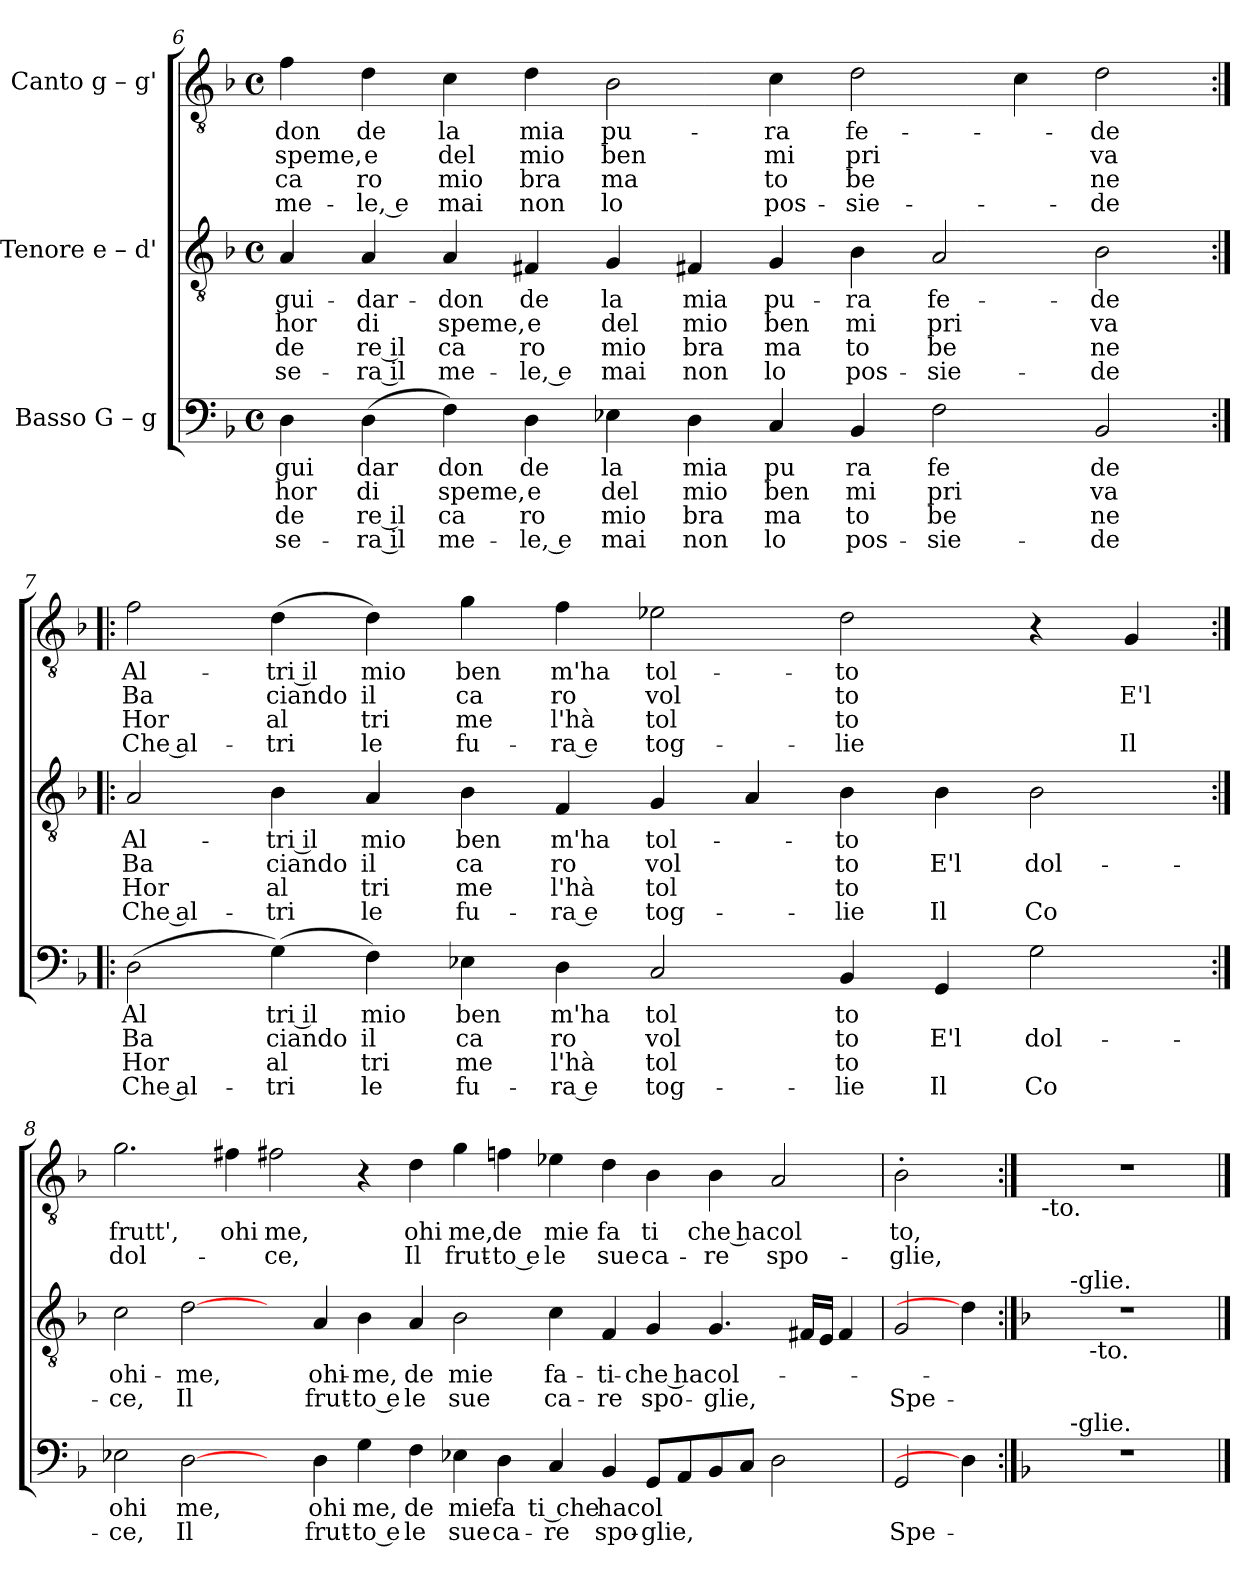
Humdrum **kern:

**kern	**text	**text	**text	**text	**kern	**text	**text	**text	**text	**kern	**text	**text	**text	**text
*part3	*part3	*part3	*part3	*part3	*part2	*part2	*part2	*part2	*part2	*part1	*part1	*part1	*part1	*part1
*staff3	*staff3	*staff3	*staff3	*staff3	*staff2	*staff2	*staff2	*staff2	*staff2	*staff1	*staff1	*staff1	*staff1	*staff1
*I"Basso G – g	*	*	*	*	*I"Tenore e – d'	*	*	*	*	*I"Canto g – g'	*	*	*	*
!!LO:LB:g=z
*clefF4	*	*	*	*	*clefGv2	*	*	*	*	*clefGv2	*	*	*	*
*k[b-]	*	*	*	*	*k[b-]	*	*	*	*	*k[b-]	*	*	*	*
*F:	*	*	*	*	*F:	*	*	*	*	*F:	*	*	*	*
*M4/4	*	*	*	*	*M4/4	*	*	*	*	*M4/4	*	*	*	*
*met(c)	*	*	*	*	*met(c)	*	*	*	*	*met(c)	*	*	*	*
=6	=6	=6	=6	=6	=6	=6	=6	=6	=6	=6	=6	=6	=6	=6
!	!LO:LY:b	!LO:LY:b	!LO:LY:b	!LO:LY:b	!	!LO:LY:b	!LO:LY:b	!LO:LY:b	!LO:LY:b	!	!LO:LY:b	!LO:LY:b	!LO:LY:b	!LO:LY:b
4D\	gui	hor	de	-se-	4A/	gui-	hor	de	-se-	4f\	-don	speme,	ca	me-
!	!LO:LY:b	!LO:LY:b	!LO:LY:b	!LO:LY:b	!	!LO:LY:b	!LO:LY:b	!LO:LY:b	!LO:LY:b	!	!LO:LY:b	!LO:LY:b	!LO:LY:b	!LO:LY:b
(>4D\	dar	di	re il	-ra il	4A/	-dar-	di	re il	-ra il	4d\	de	e	ro	-le, e
!	!LO:LY:b	!LO:LY:b	!LO:LY:b	!LO:LY:b	!	!LO:LY:b	!LO:LY:b	!LO:LY:b	!LO:LY:b	!	!LO:LY:b	!LO:LY:b	!LO:LY:b	!LO:LY:b
4F\)	don	speme,	ca	me-	4A/	-don	speme,	ca	me-	4c\	la	del	mio	mai
!	!LO:LY:b	!LO:LY:b	!LO:LY:b	!LO:LY:b	!	!LO:LY:b	!LO:LY:b	!LO:LY:b	!LO:LY:b	!	!LO:LY:b	!LO:LY:b	!LO:LY:b	!LO:LY:b
4D\	de	e	ro	-le, e	4F#X/	de	e	ro	-le, e	4d\	mia	mio	bra	non
!	!LO:LY:b	!LO:LY:b	!LO:LY:b	!LO:LY:b	!	!LO:LY:b	!LO:LY:b	!LO:LY:b	!LO:LY:b	!	!LO:LY:b	!LO:LY:b	!LO:LY:b	!LO:LY:b
4E-X\	la	del	mio	mai	4G/	la	del	mio	mai	2B-\	pu-	ben	ma	lo
!	!LO:LY:b	!LO:LY:b	!LO:LY:b	!LO:LY:b	!	!LO:LY:b	!LO:LY:b	!LO:LY:b	!LO:LY:b	!	!	!	!	!
4D\	mia	mio	bra	non	4F#X/	mia	mio	bra	non	.	.	.	.	.
!	!LO:LY:b	!LO:LY:b	!LO:LY:b	!LO:LY:b	!	!LO:LY:b	!LO:LY:b	!LO:LY:b	!LO:LY:b	!	!LO:LY:b	!LO:LY:b	!LO:LY:b	!LO:LY:b
4C/	pu	ben	ma	lo	4G/	pu-	ben	ma	lo	4c\	-ra	mi	to	pos-
!	!LO:LY:b	!LO:LY:b	!LO:LY:b	!LO:LY:b	!	!LO:LY:b	!LO:LY:b	!LO:LY:b	!LO:LY:b	!	!LO:LY:b	!LO:LY:b	!LO:LY:b	!LO:LY:b
4BB-/	ra	mi	to	pos-	4B-\	-ra	mi	to	pos-	2d\	fe-	pri	be	-sie-
!	!LO:LY:b	!LO:LY:b	!LO:LY:b	!LO:LY:b	!	!LO:LY:b	!LO:LY:b	!LO:LY:b	!LO:LY:b	!	!	!	!	!
2F\	fe	pri	be	-sie-	2A/	fe-	pri	be	-sie-	.	.	.	.	.
.	.	.	.	.	.	.	.	.	.	4c\	.	.	.	.
!	!LO:LY:b	!LO:LY:b	!LO:LY:b	!LO:LY:b	!	!LO:LY:b	!LO:LY:b	!LO:LY:b	!LO:LY:b	!	!LO:LY:b	!LO:LY:b	!LO:LY:b	!LO:LY:b
2BB-/	de	va	ne	-de	2B-\	-de	va	ne	-de	2d\	-de	va	ne	-de
=7:|!|:	=7:|!|:	=7:|!|:	=7:|!|:	=7:|!|:	=7:|!|:	=7:|!|:	=7:|!|:	=7:|!|:	=7:|!|:	=7:|!|:	=7:|!|:	=7:|!|:	=7:|!|:	=7:|!|:
!	!LO:LY:b	!LO:LY:b	!LO:LY:b	!LO:LY:b	!	!LO:LY:b	!LO:LY:b	!LO:LY:b	!LO:LY:b	!	!LO:LY:b	!LO:LY:b	!LO:LY:b	!LO:LY:b
(>2D\	Al	Ba	Hor	Che al-	2A/	Al-	Ba	Hor	Che al-	2f\	Al-	Ba	Hor	Che al-
!	!LO:LY:b:rj	!LO:LY:b:rj	!LO:LY:b:rj	!LO:LY:b:rj	!	!LO:LY:b:rj	!LO:LY:b:rj	!LO:LY:b:rj	!LO:LY:b:rj	!	!LO:LY:b:rj	!LO:LY:b:rj	!LO:LY:b:rj	!LO:LY:b:rj
(<4G\)	tri il	ciando	al	-tri	4B-\	-tri il	ciando	al	-tri	(<4d\	-tri il	ciando	al	-tri
!	!LO:LY:b	!LO:LY:b	!LO:LY:b	!LO:LY:b	!	!LO:LY:b	!LO:LY:b	!LO:LY:b	!LO:LY:b	!	!LO:LY:b	!LO:LY:b	!LO:LY:b	!LO:LY:b
4F\)	mio	il	tri	le	4A/	mio	il	tri	le	4d\)	mio	il	tri	le
!	!LO:LY:b	!LO:LY:b	!LO:LY:b	!LO:LY:b	!	!LO:LY:b	!LO:LY:b	!LO:LY:b	!LO:LY:b	!	!LO:LY:b	!LO:LY:b	!LO:LY:b	!LO:LY:b
4E-X\	ben	ca	me	fu-	4B-\	ben	ca	me	fu-	4g\	ben	ca	me	fu-
!	!LO:LY:b	!LO:LY:b	!LO:LY:b	!LO:LY:b	!	!LO:LY:b	!LO:LY:b	!LO:LY:b	!LO:LY:b	!	!LO:LY:b	!LO:LY:b	!LO:LY:b	!LO:LY:b
4D\	m'ha	ro	l'hà	-ra e	4F/	m'ha	ro	l'hà	-ra e	4f\	m'ha	ro	l'hà	-ra e
!	!LO:LY:b	!LO:LY:b	!LO:LY:b	!LO:LY:b	!	!LO:LY:b	!LO:LY:b	!LO:LY:b	!LO:LY:b	!	!LO:LY:b	!LO:LY:b	!LO:LY:b	!LO:LY:b
2C/	tol	vol	tol	tog-	4G/	tol-	vol	tol	tog-	2e-X\	tol-	vol	tol	tog-
.	.	.	.	.	4A/	.	.	.	.	.	.	.	.	.
!	!LO:LY:b	!LO:LY:b	!LO:LY:b	!LO:LY:b	!	!LO:LY:b	!LO:LY:b	!LO:LY:b	!LO:LY:b	!	!LO:LY:b	!LO:LY:b	!LO:LY:b	!LO:LY:b
4BB-/	to	to	to	-lie	4B-\	-to	to	to	-lie	2d\	-to	to	to	-lie
!	!	!LO:LY:b	!	!LO:LY:b	!	!	!LO:LY:b	!	!LO:LY:b	!	!	!	!	!
4GG/	.	E'l	.	Il	4B-\	.	E'l	.	Il	.	.	.	.	.
!	!	!LO:LY:b	!	!LO:LY:b	!	!	!LO:LY:b	!	!LO:LY:b	!	!	!	!	!
2G\	.	dol-	.	Co	2B-\	.	dol-	.	Co	4r	.	.	.	.
!	!	!	!	!	!	!	!	!	!	!	!	!LO:LY:b	!	!LO:LY:b
.	.	.	.	.	.	.	.	.	.	4G/	.	E'l	.	Il
!!LO:LB:g=z
=8:|!	=8:|!	=8:|!	=8:|!	=8:|!	=8:|!	=8:|!	=8:|!	=8:|!	=8:|!	=8:|!	=8:|!	=8:|!	=8:|!	=8:|!
!	!LO:LY:b	!LO:LY:b	!	!	!	!LO:LY:b	!LO:LY:b	!	!	!	!LO:LY:b	!LO:LY:b	!	!
2E-X\	ohi	-ce,	.	.	2c\	ohi-	-ce,	.	.	2.g\	frutt',	dol-	.	.
!	!LO:LY:b	!LO:LY:b	!	!	!	!LO:LY:b	!LO:LY:b	!	!	!	!	!	!	!
[2D\	me,	Il	.	.	[2d\	-me,	Il	.	.	.	.	.	.	.
!	!	!	!	!	!	!	!	!	!	!	!LO:LY:b	!	!	!
.	.	.	.	.	.	.	.	.	.	4f#X\	ohi	.	.	.
!	!	!	!	!	!	!	!	!	!	!	!LO:LY:b	!LO:LY:b	!	!
4ryy	.	.	.	.	4ryy	.	.	.	.	2f#X\	me,	-ce,	.	.
!	!LO:LY:b	!LO:LY:b	!	!	!	!LO:LY:b	!LO:LY:b	!	!	!	!	!	!	!
4D\	ohi	frut-	.	.	4A/	ohi-	frut-	.	.	.	.	.	.	.
!	!LO:LY:b	!LO:LY:b	!	!	!	!LO:LY:b	!LO:LY:b	!	!	!	!	!	!	!
4G\	me,	-to e	.	.	4B-\	-me,	-to e	.	.	4r	.	.	.	.
!	!LO:LY:b	!LO:LY:b	!	!	!	!LO:LY:b	!LO:LY:b	!	!	!	!LO:LY:b	!LO:LY:b	!	!
4F\	de	le	.	.	4A/	de	le	.	.	4d\	ohi	Il	.	.
!	!LO:LY:b	!LO:LY:b	!	!	!	!LO:LY:b	!LO:LY:b	!	!	!	!LO:LY:b	!LO:LY:b	!	!
4E-X\	mie	sue	.	.	2B-\	mie	sue	.	.	4g\	me,	frut-	.	.
!	!LO:LY:b	!LO:LY:b	!	!	!	!	!	!	!	!	!LO:LY:b	!LO:LY:b	!	!
4D\	fa	ca-	.	.	.	.	.	.	.	4fn\	de	-to e	.	.
!	!LO:LY:b	!LO:LY:b	!	!	!	!LO:LY:b	!LO:LY:b	!	!	!	!LO:LY:b	!LO:LY:b	!	!
4C/	ti che	-re	.	.	4c\	fa-	ca-	.	.	4e-X\	mie	le	.	.
!	!LO:LY:b	!LO:LY:b	!	!	!	!LO:LY:b	!LO:LY:b	!	!	!	!LO:LY:b	!LO:LY:b	!	!
4BB-/	ha	spo-	.	.	4F/	-ti-	-re	.	.	4d\	fa	sue	.	.
!	!LO:LY:b	!LO:LY:b	!	!	!	!LO:LY:b:rj	!LO:LY:b:rj	!	!	!	!LO:LY:b	!LO:LY:b	!	!
8GG/L	col	-glie,	.	.	4G/	-che ha	spo-	.	.	4B-\	ti	ca-	.	.
8AA/	.	.	.	.	.	.	.	.	.	.	.	.	.	.
!	!	!	!	!	!	!LO:LY:b	!LO:LY:b	!	!	!	!LO:LY:b:rj	!LO:LY:b:rj	!	!
8BB-/	.	.	.	.	4.G/	col-	-glie,	.	.	4B-\	che ha	-re	.	.
8C/J	.	.	.	.	.	.	.	.	.	.	.	.	.	.
!	!	!	!	!	!	!	!	!	!	!	!LO:LY:b	!LO:LY:b	!	!
2D\	.	.	.	.	.	.	.	.	.	2A/	col	spo-	.	.
.	.	.	.	.	16F#X/LL	.	.	.	.	.	.	.	.	.
.	.	.	.	.	16E/JJ	.	.	.	.	.	.	.	.	.
.	.	.	.	.	4F#/	.	.	.	.	.	.	.	.	.
=9	=9	=9	=9	=9	=9	=9	=9	=9	=9	=9	=9	=9	=9	=9
!	!	!LO:LY:b	!	!	!	!	!LO:LY:b	!	!	!	!LO:LY:b	!LO:LY:b	!	!
2GG/	.	Spe-	.	.	2G/	.	Spe-	.	.	2B-'>\	to,	-glie,	.	.
4D\]	.	.	.	.	4d\]	.	.	.	.	4ryy	.	.	.	.
=10:|!	=10:|!	=10:|!	=10:|!	=10:|!	=10:|!	=10:|!	=10:|!	=10:|!	=10:|!	=10:|!	=10:|!	=10:|!	=10:|!	=10:|!
*	*	*	*	*	*	*	*	*	*	*k[]	*	*	*	*
*	*	*	*	*	*	*	*	*	*	*C:	*	*	*	*
!	!	!	!	!	!	!	!	!	!	!LO:TX:b:t=-to.	!	!	!	!
*^	*	*	*	*	*^	*	*	*	*	*	*	*	*	*
*	*	*	*	*	*	*	*^	*	*	*	*	*	*	*	*	*
1r	8ryy	.	.	.	.	1r	8ryy	8.ryy	.	.	.	.	1r	.	.	.	.
!	!	!	!	!	!	!	!LO:TX:a:t=-glie.	!	!	!	!	!	!	!	!	!	!
!	!LO:TX:a:t=-glie.	!	!	!	!	!	!	!	!	!	!	!	!	!	!	!	!
.	2..ryy	.	.	.	.	.	2..ryy	.	.	.	.	.	.	.	.	.	.
!	!	!	!	!	!	!	!	!LO:TX:b:t=-to.	!	!	!	!	!	!	!	!	!
.	.	.	.	.	.	.	.	2ryy	.	.	.	.	.	.	.	.	.
.	.	.	.	.	.	.	.	4ryy	.	.	.	.	.	.	.	.	.
.	.	.	.	.	.	.	.	16ryy	.	.	.	.	.	.	.	.	.
*v	*v	*	*	*	*	*	*	*	*	*	*	*	*	*	*	*	*
*	*	*	*	*	*v	*v	*v	*	*	*	*	*	*	*	*	*
==	==	==	==	==	==	==	==	==	==	==	==	==	==	==
*-	*-	*-	*-	*-	*-	*-	*-	*-	*-	*-	*-	*-	*-	*-
